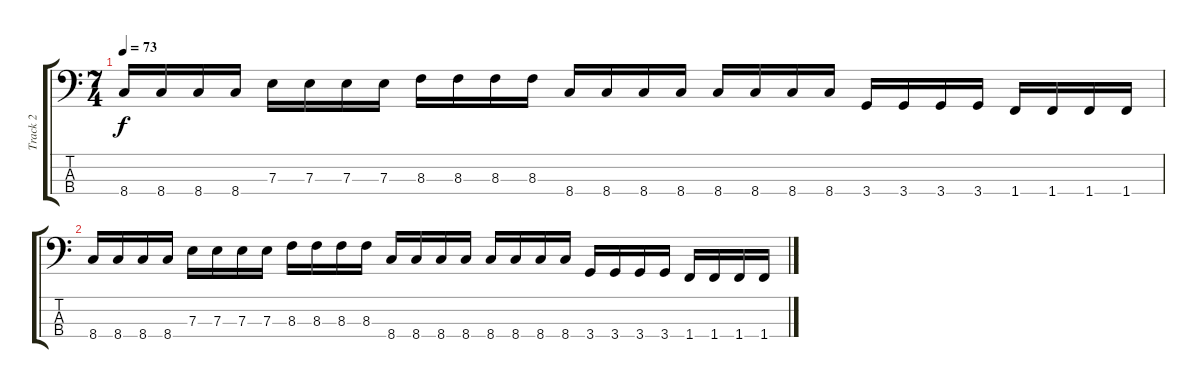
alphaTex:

\track ("Track 2" "Track 2") {instrument electricbassfinger}
\staff {score tabs}
\tuning (G2 D2 A1 E1) {hide}
\ts (7 4)
\tempo 73
\clef f4
\ks c
8.4.16{dy f volume 10} 8.4.16 8.4.16 8.4.16 7.3.16 7.3.16 7.3.16 7.3.16 8.3.16 8.3.16 8.3.16 8.3.16 8.4.16 8.4.16 8.4.16 8.4.16 8.4.16 8.4.16 8.4.16 8.4.16 3.4.16 3.4.16 3.4.16 3.4.16 1.4.16 1.4.16 1.4.16 1.4.16 |
8.4.16{volume 10} 8.4.16 8.4.16 8.4.16 7.3.16 7.3.16 7.3.16 7.3.16 8.3.16 8.3.16 8.3.16 8.3.16 8.4.16 8.4.16 8.4.16 8.4.16 8.4.16 8.4.16 8.4.16 8.4.16 3.4.16 3.4.16 3.4.16 3.4.16 1.4.16 1.4.16 1.4.16 1.4.16
